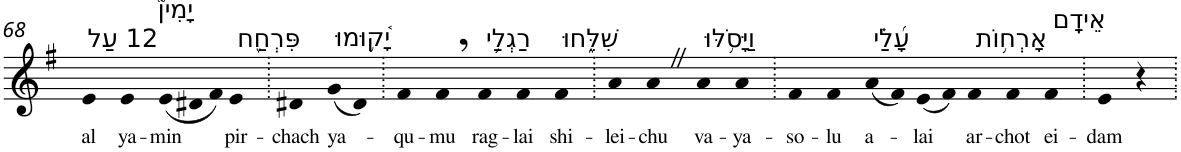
**kern	**text
*part1	*part1
*staff1	*staff1
*I"Piano	*
*I'Pno	*
!!LO:PB:g=z
*clefG2	*
*k[f#]	*
*G:	*
=68	=68
!LO:TX:a:t=12 עַל	!
!	!LO:LY:b
4e	al
!LO:TX:a:t=יָמִין֮	!
!	!LO:LY:b
4e	ya-
!	!LO:LY:b
(12e	-min
12d#X	.
12f#)	.
!LO:TX:a:t=פִּרְחַ֪ח	!
!	!LO:LY:b
4e	pir-
=69.	=69.
!	!LO:LY:b
4d#X	-chach
!LO:TX:a:t=יָ֫ק֥וּמוּ	!
!	!LO:LY:b
(8g	ya-
8d#)	.
=70.	=70.
!	!LO:LY:b
4f#	-qu-
!	!LO:LY:b
4f#,	-mu
!LO:TX:a:t=רַגְלַ֥י	!
!	!LO:LY:b
4f#	rag-
!	!LO:LY:b
4f#	-lai
!LO:TX:a:t=שִׁלֵּ֑חוּ	!
!	!LO:LY:b
4f#	shi-
=71.	=71.
!	!LO:LY:b
4a	-lei-
!	!LO:LY:b
4aZ	-chu
!LO:TX:a:t=וַיָּסֹ֥לּוּ	!
!	!LO:LY:b
4a	va-
!	!LO:LY:b
4a	-ya-
=72.	=72.
!	!LO:LY:b
4f#	-so-
!	!LO:LY:b
4f#	-lu
!LO:TX:a:t=עָ֝לַ֗י	!
!	!LO:LY:b
(8a	a-
8f#)	.
!	!LO:LY:b
(8e	-lai
8f#)	.
!LO:TX:a:t=אָרְח֥וֹת	!
!	!LO:LY:b
4f#	ar-
!	!LO:LY:b
4f#	-chot
!LO:TX:a:t=אֵידָֽם	!
!	!LO:LY:b
4f#	ei-
=73.	=73.
!	!LO:LY:b
4e	-dam
4r	.
=.	=.
*-	*-
